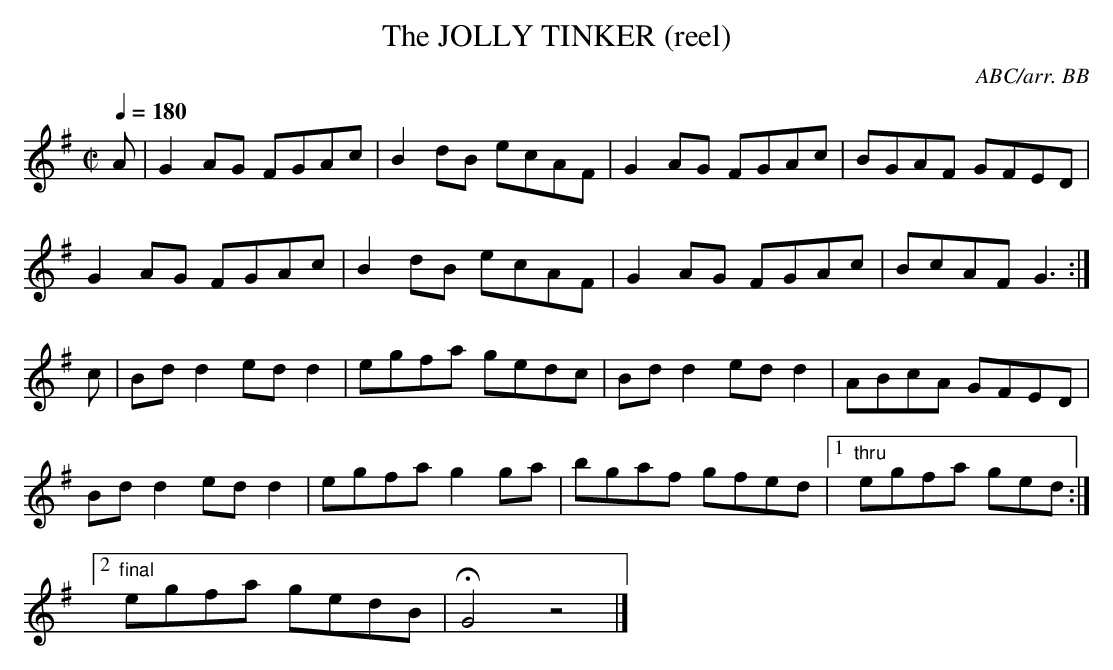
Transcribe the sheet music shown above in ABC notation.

X:1
T:JOLLY TINKER (reel), The
C:ABC/arr. BB
Q:1/4=180
L:1/8
M:C|
K:G
A|G2 AG FGAc|B2 dB ecAF|G2 AG FGAc|BGAF GFED|
G2 AG FGAc|B2 dB ecAF|G2 AG FGAc|BcAF G3 :|
c|Bd d2 ed d2|egfa gedc|Bd d2 ed d2|ABcA GFED|
Bd d2 ed d2|egfa g2 ga|bgaf gfed|1 "thru"egfa ged :|
[2 "final"egfa gedB|HG4z4|]
